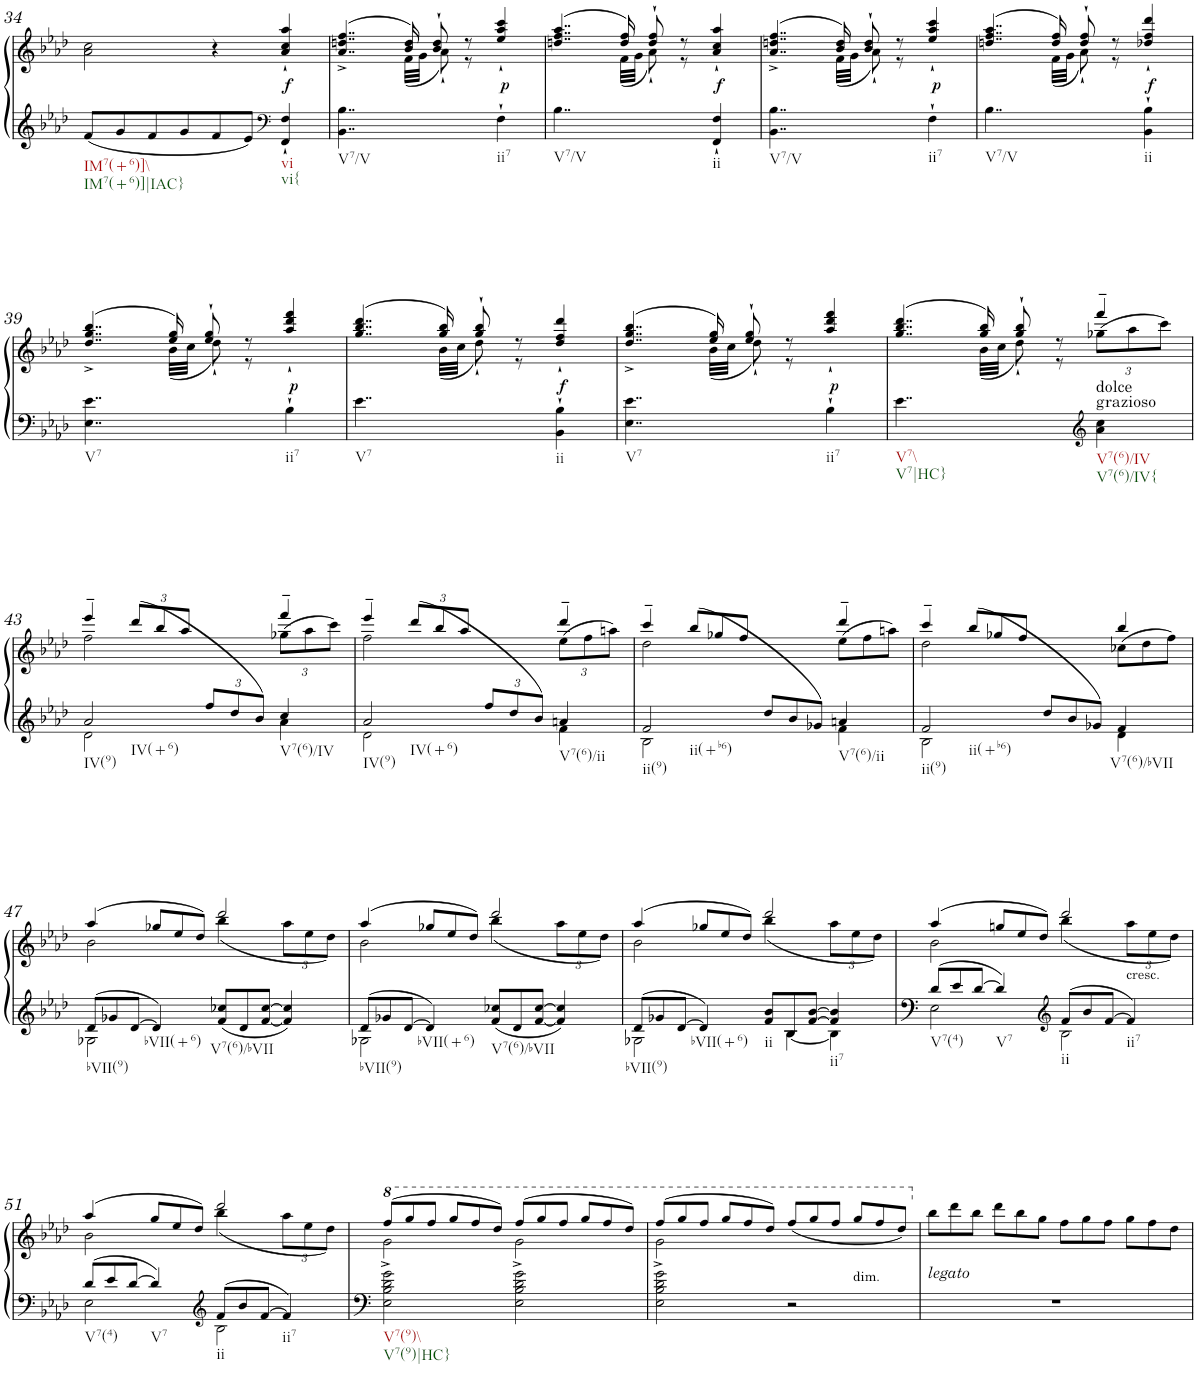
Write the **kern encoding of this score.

**kern	**kern	**dynam
*part1	*part1	*part1
*staff2	*staff1	*staff1/2
*I"Piano	*	*
*I'Pno.	*	*
!!LO:PB:g=z
*clefF4	*clefG2	*
*k[b-e-a-d-]	*k[b-e-a-d-]	*
*M4/4	*M4/4	*
*met(c)	*met(c)	*
=34	=34	=34
!LO:TX:b:t=IM7(+6)]\\	!	!
!LO:TX:b:t=IM7(+6)]|IAC}	!	!
8f/L	2a-\ 2cc\	.
8g/	.	.
8f/	.	.
8g/	.	.
8f/	4r	.
8e-/J	.	.
*clefF4	*	*
!LO:TX:b:t=vi	!	!
!LO:TX:b:t=vi{	!	!
!	!	!LO:DY:b
4FF/` 4F/`	4a-/` 4cc/` 4aa-/`	f
=35	=35	=35
*	*^	*
!LO:TX:b:t=V7/V	!	!	!
4..BB-\ 4..B-\	(4..a-/^ 4..ddn/^ 4..ff/^	4..ryy	.
16ryy	16b-/ 16dd/)	(32f\LLL	.
.	.	32g\JJJ	.
8ryy	8b-/` 8dd/`	8a-`\)	.
8ryy	8r	8r	.
!LO:TX:b:t=ii7	!	!	!
!	!	!	!LO:DY:b
4F`\	4ee-/` 4aa-/` 4ccc/`	4ryy	p
=36	=36	=36	=36
!LO:TX:b:t=V7/V	!	!	!
4..B-\	(4..ddn/ 4..ff/ 4..aa-/	4..ryy	.
16ryy	16dd/ 16ff/)	(32f\LLL	.
.	.	32g\JJJ	.
8ryy	8dd/` 8ff/`	8a-`\)	.
8ryy	8r	8r	.
!LO:TX:b:t=ii	!	!	!
!	!	!	!LO:DY:b
4FF/` 4F/`	4a-/` 4cc/` 4aa-/`	4ryy	f
=37	=37	=37	=37
!LO:TX:b:t=V7/V	!	!	!
4..BB-\ 4..B-\	(4..a-/^ 4..ddn/^ 4..ff/^	4..ryy	.
16ryy	16b-/ 16dd/)	(32f\LLL	.
.	.	32g\JJJ	.
8ryy	8b-/` 8dd/`	8a-`\)	.
8ryy	8r	8r	.
!LO:TX:b:t=ii7	!	!	!
!	!	!	!LO:DY:b
4F`\	4ee-/` 4aa-/` 4ccc/`	4ryy	p
=38	=38	=38	=38
!LO:TX:b:t=V7/V	!	!	!
4..B-\	(4..ddn/ 4..ff/ 4..aa-/	4..ryy	.
16ryy	16dd/ 16ff/)	(32f\LLL	.
.	.	32g\JJJ	.
8ryy	8dd/` 8ff/`	8a-`\)	.
8ryy	8r	8r	.
!LO:TX:b:t=ii	!	!	!
!	!	!	!LO:DY:b
4BB-\` 4B-\`	4dd-X/` 4ff/` 4ddd-/`	4ryy	f
!!LO:LB:g=z	!!
=39	=39	=39	=39
!LO:TX:b:t=V7	!	!	!
4..E-\ 4..e-\	(4..dd-/^ 4..gg/^ 4..bb-/^	4..ryy	.
16ryy	16ee-/ 16gg/)	(32b-\LLL	.
.	.	32cc\JJJ	.
8ryy	8ee-/` 8gg/`	8dd-`\)	.
8ryy	8r	8r	.
!LO:TX:b:t=ii7	!	!	!
!	!	!	!LO:DY:b
4B-`\	4aa-/` 4ddd-/` 4fff/`	4ryy	p
=40	=40	=40	=40
!LO:TX:b:t=V7	!	!	!
4..e-\	(4..gg/ 4..bb-/ 4..ddd-/	4..ryy	.
16ryy	16gg/ 16bb-/)	(32b-\LLL	.
.	.	32cc\JJJ	.
8ryy	8gg/` 8bb-/`	8dd-`\)	.
8ryy	8r	8r	.
!LO:TX:b:t=ii	!	!	!
!	!	!	!LO:DY:b
4BB-\` 4B-\`	4dd-/` 4ff/` 4ddd-/`	4ryy	f
=41	=41	=41	=41
!LO:TX:b:t=V7	!	!	!
4..E-\ 4..e-\	(4..dd-/^ 4..gg/^ 4..bb-/^	4..ryy	.
16ryy	16ee-/ 16gg/)	(32b-\LLL	.
.	.	32cc\JJJ	.
8ryy	8ee-/` 8gg/`	8dd-`\)	.
8ryy	8r	8r	.
!LO:TX:b:t=ii7	!	!	!
!	!	!	!LO:DY:b
4B-`\	4aa-/` 4ddd-/` 4fff/`	4ryy	p
=42	=42	=42	=42
!LO:TX:b:t=V7\\	!	!	!
!LO:TX:b:t=V7|HC}	!	!	!
4..e-\	(4..gg/ 4..bb-/ 4..ddd-/	4..ryy	.
16ryy	16gg/ 16bb-/)	(32b-\LLL	.
.	.	32cc\JJJ	.
8ryy	8gg/` 8bb-/`	8dd-`\)	.
8ryy	8r	8r	.
*clefG2	*	*	*
*	*	*Xbrackettup	*
!	!LO:TX:b:t=dolce	!	!
!	!LO:TX:b:t=grazioso	!	!
!LO:TX:b:t=V7(6)/IV	!	!	!
!LO:TX:b:t=V7(6)/IV{	!	!	!
4a-\ 4cc\	4fff~/	(>12gg-X\L	.
.	.	12aa-\	.
.	.	12ccc\J)	.
!!LO:LB:g=z	!!
=43	=43	=43	=43
*^	*	*	*
!LO:TX:b:t=IV(9)	!	!	!	!
!LO:TX:b:t=IV(+6)	!	!	!	!
2a-/	2d-\	4eee-~/	2ff\	.
.	.	(12ddd-/L	.	.
.	.	12bb-/	.	.
.	.	12aa-/J	.	.
*Xbrackettup	*	*	*	*
12ff/L	4ryy	4ryy	4ryy	.
12dd-/	.	.	.	.
12b-/J)	.	.	.	.
!LO:TX:b:t=V7(6)/IV	!	!	!	!
4cc/	4a-\	4fff~/	(>12gg-X\L	.
.	.	.	12aa-\	.
.	.	.	12ccc\J)	.
=44	=44	=44	=44	=44
!LO:TX:b:t=IV(9)	!	!	!	!
!LO:TX:b:t=IV(+6)	!	!	!	!
2a-/	2d-\	4eee-~/	2ff\	.
.	.	(12ddd-/L	.	.
.	.	12bb-/	.	.
.	.	12aa-/J	.	.
12ff/L	4ryy	4ryy	4ryy	.
12dd-/	.	.	.	.
12b-/J)	.	.	.	.
!LO:TX:b:t=V7(6)/ii	!	!	!	!
4an/	4f\	4ddd-~/	(>12ee-\L	.
.	.	.	12ff\	.
.	.	.	12aan\J)	.
=45	=45	=45	=45	=45
!LO:TX:b:t=ii(9)	!	!	!	!
!LO:TX:b:t=ii(+b6)	!	!	!	!
2f/	2B-\	4ccc~/	2dd-\	.
*	*	*Xtuplet	*	*
.	.	(12bb-/L	.	.
.	.	12gg-X/	.	.
.	.	12ff/J	.	.
*Xtuplet	*	*	*	*
12dd-/L	4ryy	4ryy	4ryy	.
12b-/	.	.	.	.
12g-X/J)	.	.	.	.
!LO:TX:b:t=V7(6)/ii	!	!	!	!
4an/	4f\	4ddd-~/	(>12ee-\L	.
.	.	.	12ff\	.
.	.	.	12aan\J)	.
=46	=46	=46	=46	=46
!LO:TX:b:t=ii(9)	!	!	!	!
!LO:TX:b:t=ii(+b6)	!	!	!	!
2f/	2B-\	4ccc~/	2dd-\	.
.	.	(12bb-/L	.	.
.	.	12gg-X/	.	.
.	.	12ff/J	.	.
12dd-/L	4ryy	4ryy	4ryy	.
12b-/	.	.	.	.
12g-X/J)	.	.	.	.
!LO:TX:b:t=V7(6)/bVII	!	!	!	!
4f/	4d-\	4bb-/	(>12cc-X\L	.
.	.	.	12dd-\	.
.	.	.	12ff\J)	.
!!LO:LB:g=z	!!
=47	=47	=47	=47	=47
!LO:TX:b:t=bVII(9)	!	!	!	!
12d-/L	2G-X\	(4aa-/	2b-\	.
12g-X/	.	.	.	.
[12d-/J	.	.	.	.
!LO:TX:b:t=bVII(+6)	!	!	!	!
4d-/]	.	12gg-X/L	.	.
.	.	12ee-/	.	.
.	.	12dd-/J)	.	.
!LO:TX:b:t=V7(6)/bVII	!	!	!	!
12f/ 12cc-X/L	2ryy	2ddd-/	(4bb-\	.
12d-/	.	.	.	.
[12f/ [12cc-/J	.	.	.	.
*	*	*	*tuplet	*
4f/] 4cc-/]	.	.	12aa-\L	.
.	.	.	12ee-\	.
.	.	.	12dd-\J)	.
=48	=48	=48	=48	=48
!LO:TX:b:t=bVII(9)	!	!	!	!
12d-/L	2G-X\	(4aa-/	2b-\	.
12g-X/	.	.	.	.
[12d-/J	.	.	.	.
*	*	*Xtuplet	*	*
!LO:TX:b:t=bVII(+6)	!	!	!	!
4d-/]	.	12gg-X/L	.	.
.	.	12ee-/	.	.
.	.	12dd-/J)	.	.
!LO:TX:b:t=V7(6)/bVII	!	!	!	!
12f/ 12cc-X/L	2ryy	2ddd-/	(4bb-\	.
12d-/	.	.	.	.
[12f/ [12cc-/J	.	.	.	.
*	*	*	*tuplet	*
4f/] 4cc-/]	.	.	12aa-\L	.
.	.	.	12ee-\	.
.	.	.	12dd-\J)	.
=49	=49	=49	=49	=49
!LO:TX:b:t=bVII(9)	!	!	!	!
12d-/L	2G-X\	(4aa-/	2b-\	.
12g-X/	.	.	.	.
[12d-/J	.	.	.	.
*	*	*Xtuplet	*	*
!LO:TX:b:t=bVII(+6)	!	!	!	!
4d-/]	.	12gg-X/L	.	.
.	.	12ee-/	.	.
.	.	12dd-/J)	.	.
!LO:TX:b:t=ii	!	!	!	!
12f/ 12b-/L	12ryy	2ddd-/	(4bb-\	.
12B-/	[6B-\	.	.	.
[12f/ [12b-/J	.	.	.	.
*	*	*	*tuplet	*
!LO:TX:b:t=ii7	!	!	!	!
4f/] 4b-/]	4B-\]	.	12aa-\L	.
.	.	.	12ee-\	.
.	.	.	12dd-\J)	.
=50	=50	=50	=50	=50
!LO:TX:b:t=V7(4)	!	!	!	!
12d-/L	2E-\	(4aa-/	2b-\	.
12e-/	.	.	.	.
[12d-/J	.	.	.	.
*	*	*Xtuplet	*	*
!LO:TX:b:t=V7	!	!	!	!
4d-/]	.	12ggn/L	.	.
.	.	12ee-/	.	.
.	.	12dd-/J)	.	.
*clefG2	*	*	*	*
!LO:TX:b:t=ii	!	!	!	!
12f/L	2B-\	2ddd-/	(4bb-\	.
12b-/	.	.	.	.
[12f/J	.	.	.	.
*	*	*	*tuplet	*
!	!	!	!LO:TX:b:t=cresc.	!
!LO:TX:b:t=ii7	!	!	!	!
4f/]	.	.	12aa-\L	.
.	.	.	12ee-\	.
.	.	.	12dd-\J)	.
!!LO:LB:g=z	!!
=51	=51	=51	=51	=51
!LO:TX:b:t=V7(4)	!	!	!	!
12d-/L	2E-\	(4aa-/	2b-\	.
12e-/	.	.	.	.
[12d-/J	.	.	.	.
*	*	*Xtuplet	*	*
!LO:TX:b:t=V7	!	!	!	!
4d-/]	.	12gg/L	.	.
.	.	12ee-/	.	.
.	.	12dd-/J)	.	.
*clefG2	*	*	*	*
!LO:TX:b:t=ii	!	!	!	!
12f/L	2B-\	2ddd-/	(4bb-\	.
12b-/	.	.	.	.
[12f/J	.	.	.	.
*	*	*	*tuplet	*
!LO:TX:b:t=ii7	!	!	!	!
4f/]	.	.	12aa-\L	.
.	.	.	12ee-\	.
.	.	.	12dd-\J)	.
*v	*v	*	*	*
=52	=52	=52	=52
*	*8va	*	*
*	*Xtuplet	*	*
!LO:TX:b:t=V7(9)\\	!	!	!
!LO:TX:b:t=V7(9)|HC}	!	!	!
2E-\ 2B-\ 2d-\ 2g\	(12fff/L	2gg^\	.
.	12ggg/	.	.
.	12fff/J	.	.
.	12ggg/L	.	.
.	12fff/	.	.
.	12ddd-/J)	.	.
2E-\ 2B-\ 2d-\ 2g\	(12fff/L	2gg^\	.
.	12ggg/	.	.
.	12fff/J	.	.
.	12ggg/L	.	.
.	12fff/	.	.
.	12ddd-/J)	.	.
=53	=53	=53	=53
2E-\ 2B-\ 2d-\ 2g\	(12fff/L	2gg^\	.
.	12ggg/	.	.
.	12fff/J	.	.
.	12ggg/L	.	.
.	12fff/	.	.
.	12ddd-/J)	.	.
2r	(12fff/L	2ryy	.
.	12ggg/	.	.
.	12fff/J	.	.
!	!LO:TX:b:t=dim.	!	!
.	12ggg/L	.	.
.	12fff/	.	.
.	12ddd-/J)	.	.
*	*v	*v	*
=54	=54	=54
*	*X8va	*
!	!LO:TX:b:i:t=legato	!
1r	12bb-\L	.
.	12ddd-\	.
.	12bb-\J	.
.	12ddd-\L	.
.	12bb-\	.
.	12gg\J	.
.	12ff\L	.
.	12gg\	.
.	12ff\J	.
.	12gg\L	.
.	12ff\	.
.	12dd-\J	.
=	=	=
*-	*-	*-
